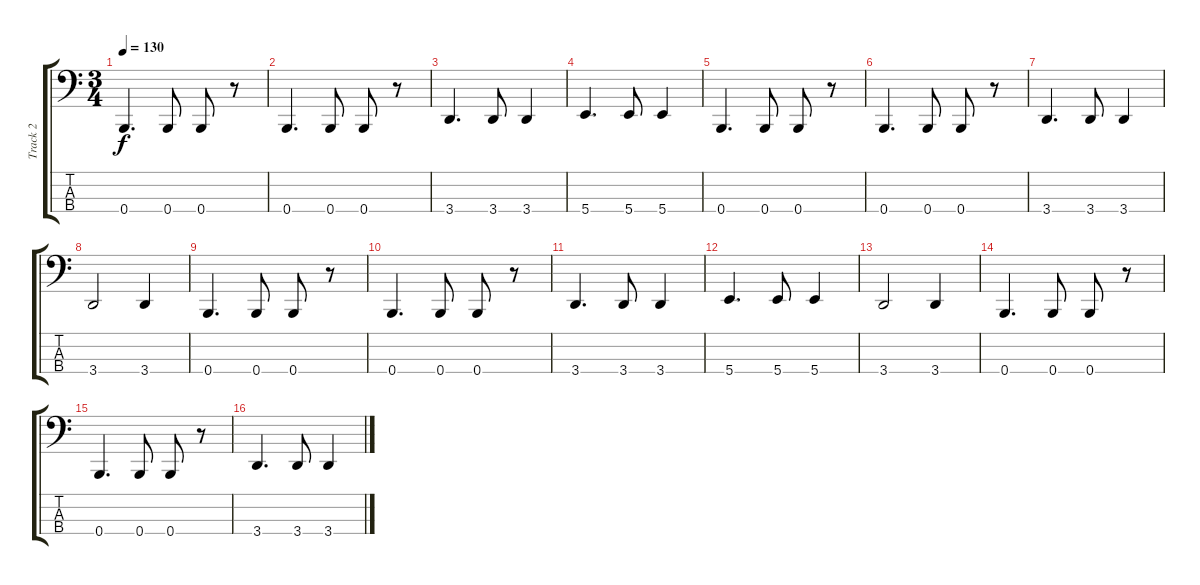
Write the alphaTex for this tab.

\track ("Track 2" "Track 2") {instrument electricbassfinger}
\staff {score tabs}
\tuning (E2 B1 Gb1 B0) {hide}
\ts (3 4)
\tempo 130
\clef f4
\ks c
0.4.4{d dy f} 0.4.8 0.4.8 r.8 |
0.4.4{d} 0.4.8 0.4.8 r.8 |
3.4.4{d} 3.4.8 3.4.4 |
5.4.4{d} 5.4.8 5.4.4 |
0.4.4{d} 0.4.8 0.4.8 r.8 |
0.4.4{d} 0.4.8 0.4.8 r.8 |
3.4.4{d} 3.4.8 3.4.4 |
3.4.2 3.4.4 |
0.4.4{d} 0.4.8 0.4.8 r.8 |
0.4.4{d} 0.4.8 0.4.8 r.8 |
3.4.4{d} 3.4.8 3.4.4 |
5.4.4{d} 5.4.8 5.4.4 |
3.4.2 3.4.4 |
0.4.4{d} 0.4.8 0.4.8 r.8 |
0.4.4{d} 0.4.8 0.4.8 r.8 |
3.4.4{d} 3.4.8 3.4.4
